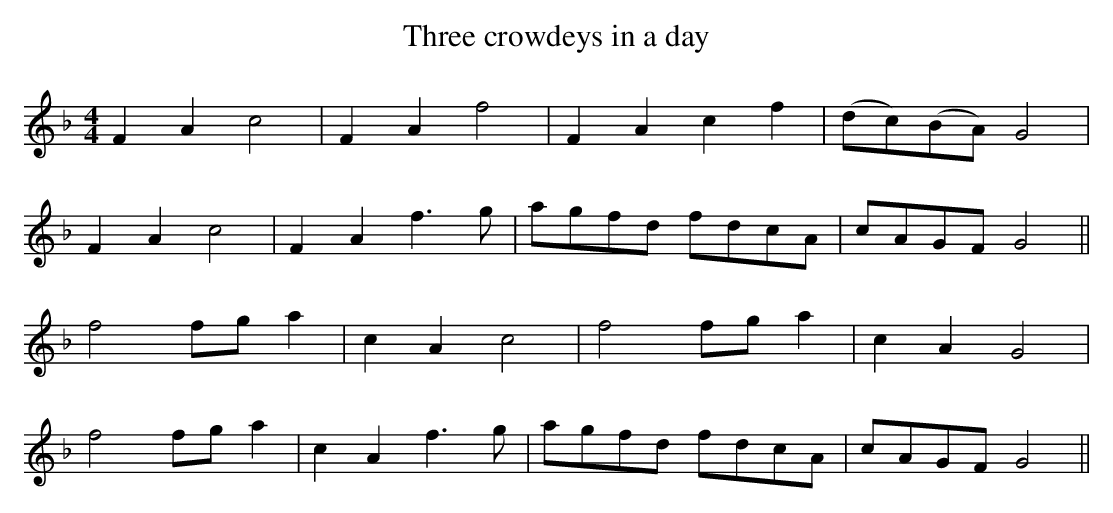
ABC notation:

X:1
T:Three crowdeys in a day
M:4/4
L:1/8
K:F
F2A2c4|F2A2f4|F2A2c2f2|(dc)(BA) G4|
F2A2c4|F2A2 f3g|agfd fdcA|cAGF G4||
f4 fg a2|c2A2c4|f4 fg a2|c2A2G4|
f4 fg a2|c2A2 f3g|agfd fdcA|cAGF G4||
